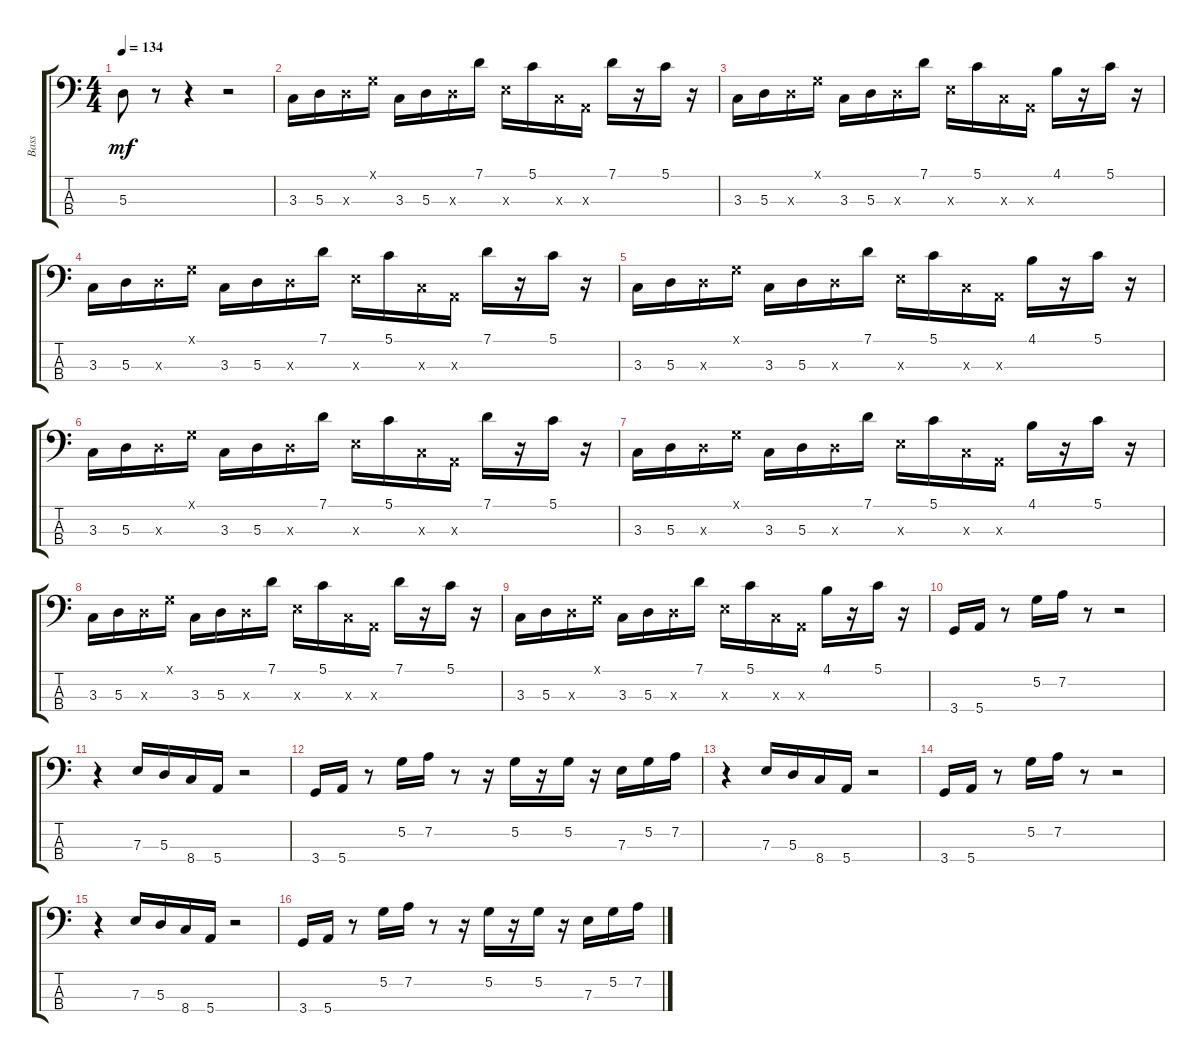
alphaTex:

\track ("Bass" "Bass") {instrument slapbass1}
\staff {score tabs}
\tuning (G2 D2 A1 E1) {hide}
\ts (4 4)
\tempo 134
\clef f4
\ks c
5.3.8{dy mf} r.8 r.4 r.2 |
3.3.16 5.3.16 5.3{x}.16 0.1{x}.16 3.3.16 5.3.16 5.3{x}.16 7.1.16 7.3{x}.16 5.1.16 3.3{x}.16 0.3{x}.16 7.1.16 r.16 5.1.16 r.16 |
3.3.16 5.3.16 5.3{x}.16 0.1{x}.16 3.3.16 5.3.16 5.3{x}.16 7.1.16 7.3{x}.16 5.1.16 3.3{x}.16 0.3{x}.16 4.1.16 r.16 5.1.16 r.16 |
3.3.16 5.3.16 5.3{x}.16 0.1{x}.16 3.3.16 5.3.16 5.3{x}.16 7.1.16 7.3{x}.16 5.1.16 3.3{x}.16 0.3{x}.16 7.1.16 r.16 5.1.16 r.16 |
3.3.16 5.3.16 5.3{x}.16 0.1{x}.16 3.3.16 5.3.16 5.3{x}.16 7.1.16 7.3{x}.16 5.1.16 3.3{x}.16 0.3{x}.16 4.1.16 r.16 5.1.16 r.16 |
3.3.16 5.3.16 5.3{x}.16 0.1{x}.16 3.3.16 5.3.16 5.3{x}.16 7.1.16 7.3{x}.16 5.1.16 3.3{x}.16 0.3{x}.16 7.1.16 r.16 5.1.16 r.16 |
3.3.16 5.3.16 5.3{x}.16 0.1{x}.16 3.3.16 5.3.16 5.3{x}.16 7.1.16 7.3{x}.16 5.1.16 3.3{x}.16 0.3{x}.16 4.1.16 r.16 5.1.16 r.16 |
3.3.16 5.3.16 5.3{x}.16 0.1{x}.16 3.3.16 5.3.16 5.3{x}.16 7.1.16 7.3{x}.16 5.1.16 3.3{x}.16 0.3{x}.16 7.1.16 r.16 5.1.16 r.16 |
3.3.16 5.3.16 5.3{x}.16 0.1{x}.16 3.3.16 5.3.16 5.3{x}.16 7.1.16 7.3{x}.16 5.1.16 3.3{x}.16 0.3{x}.16 4.1.16 r.16 5.1.16 r.16 |
3.4.16 5.4.16 r.8 5.2.16 7.2.16 r.8 r.2 |
r.4 7.3.16 5.3.16 8.4.16 5.4.16 r.2 |
3.4.16 5.4.16 r.8 5.2.16 7.2.16 r.8 r.16 5.2.16 r.16 5.2.16 r.16 7.3.16 5.2.16 7.2.16 |
r.4 7.3.16 5.3.16 8.4.16 5.4.16 r.2 |
3.4.16 5.4.16 r.8 5.2.16 7.2.16 r.8 r.2 |
r.4 7.3.16 5.3.16 8.4.16 5.4.16 r.2 |
3.4.16 5.4.16 r.8 5.2.16 7.2.16 r.8 r.16 5.2.16 r.16 5.2.16 r.16 7.3.16 5.2.16 7.2.16
